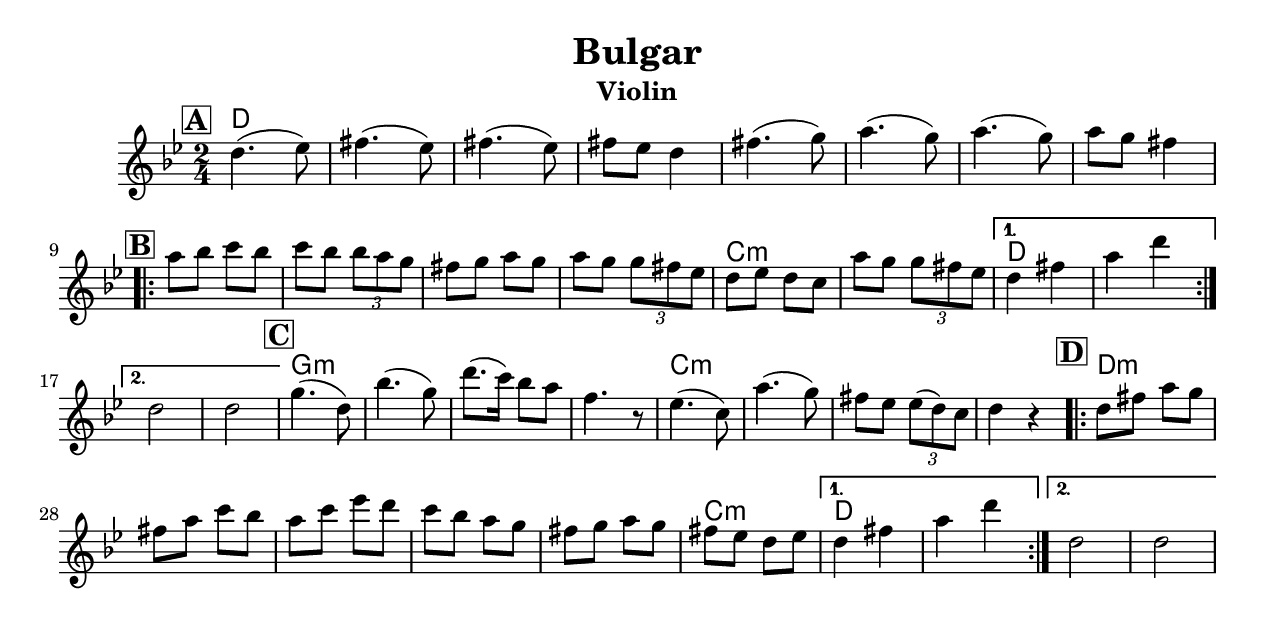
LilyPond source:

\version "2.24.0"
\include "english.ly"
%\pointAndClickOff
\paper{
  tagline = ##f
  print-all-headers = ##t
  #(set-paper-size "letter")
}
date = #(strftime "%d-%m-%Y" (localtime (current-time)))

%\markup{ \italic{ " Updated " \date  }  }

%\markup{ Got something to say? }

global = {
  \clef treble
  \key g \minor
  \time 2/4
  \set Score.rehearsalMarkFormatter = #format-mark-box-alphabet
}

%#################################### Melody ########################
melody = \relative c'' {
  \global
  %\partial 16*3 a16 d f   %lead in notes


  \mark \default
  d4. (ef8)
  fs4. (ef8)
  fs4. (ef8)
  fs8ef d4

  fs4.(g8)
  a4.(g8)
  a4.(g8)
  a8 g fs4|
  \break

  \repeat volta 2{
    \mark \default
    a8 bf c bf
    c8 bf \tuplet 3/2{bf a g}
    fs8 g a g
    a8 g \tuplet 3/2{g fs ef}

    d8 ef d c
    a'8 g \tuplet 3/2{g fs ef}
  }
  \alternative {
    {
      d4 fs
      a4 d
    }
    {
      d,2
      d2
    }
  }
  \mark \default
  g4.(d8)
  bf'4. (g8)
  d'8.(c16) bf8 a|
  f4. r8

  ef4.(c8)
  a'4.(g8)
  fs8 ef \tuplet 3/2 {ef(d) c}
  d4 r
  \repeat volta 2{
    \mark \default
    d8 fs a g
    fs8 a c bf
    a8 c ef d
    c8 bf a g
    fs8 g a g
    fs8 ef d ef
  }
  \alternative {
    {
      d4 fs
      a4 d
    }
    {
      d,2
      d2
    }
  }
}
%################################# Lyrics #####################
%\addlyrics{  }
%################################# Chords #######################
harmonies = \chordmode {
  d2*12
  c2*2:m
  d2*4
  g2*4:m
  c2*4:m
  d2*5:m
  c2:m
  d2*2
}

\score {
  <<
    \new ChordNames {
      \set chordChanges = ##f
      \harmonies
    }
    \new Staff
    \melody
  >>
  \header{
    title= "Bulgar"
    subtitle=""
    composer= ""
    instrument = "Violin"
    arranger= ""
  }
  \midi{\tempo 4 = 120}
  \layout{indent = 1.0\cm}
}
%{
% more verses:
\markup{}
\markup {
  \fill-line {
    \hspace #0.1 % distance from left margin
    \column {
      \line { "1."
	\column {
	  ""
	}
      }
      \hspace #0.2 % vertical distance between verses
      \line { "2."
	\column {
	 ""
	}
      }
    }
    \hspace #0.1  % horiz. distance between columns
    \column {
      \line { "3."
	\column {
	  ""
	}
      }
      \hspace #0.2 % distance between verses
      \line { "4."
	\column {
	 ""
	}
      }
    }
    \hspace #0.1 % distance to right margin
  }
}

%}
